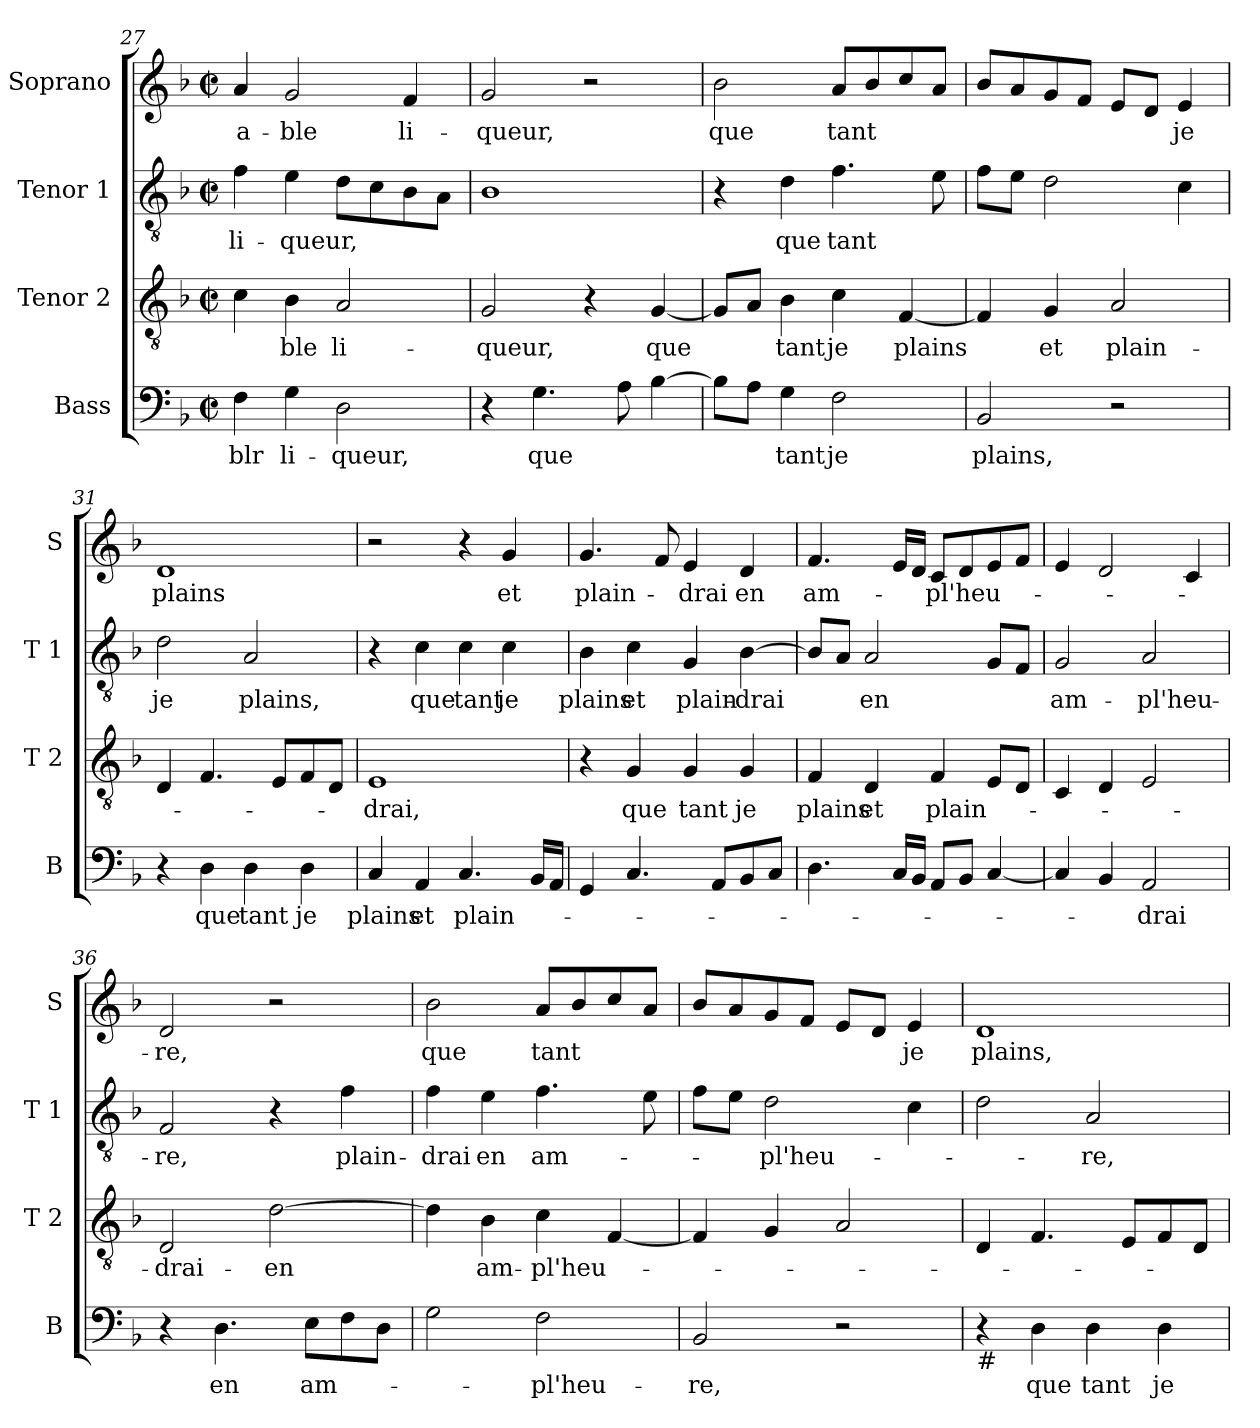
**kern	**text	**kern	**text	**kern	**text	**kern	**text
*part4	*part4	*part3	*part3	*part2	*part2	*part1	*part1
*staff4	*staff4	*staff3	*staff3	*staff2	*staff2	*staff1	*staff1
*I"Bass	*	*I"Tenor 2	*	*I"Tenor 1	*	*I"Soprano	*
*I'B	*	*I'T 2	*	*I'T 1	*	*I'S	*
*clefF4	*	*clefGv2	*	*clefGv2	*	*clefG2	*
*k[b-]	*	*k[b-]	*	*k[b-]	*	*k[b-]	*
*F:	*	*F:	*	*F:	*	*F:	*
*M2/2	*	*M2/2	*	*M2/2	*	*M2/2	*
*met(c|)	*	*met(c|)	*	*met(c|)	*	*met(c|)	*
=27	=27	=27	=27	=27	=27	=27	=27
!	!LO:LY:b	!	!	!	!LO:LY:b	!	!LO:LY:b
4F\	-blr	4c\	.	4f\	li-	4a/	-a-
!	!LO:LY:b	!	!LO:LY:b	!	!LO:LY:b	!	!LO:LY:b
4G\	li-	4B-\	-ble	4e\	-queur,	2g/	-ble
!	!LO:LY:b	!	!LO:LY:b	!	!	!	!
2D\	-queur,	2A/	li-	8d\L	.	.	.
.	.	.	.	8c\	.	.	.
!	!	!	!	!	!	!	!LO:LY:b
.	.	.	.	8B-\	.	4f/	li-
.	.	.	.	8A\J	.	.	.
=28	=28	=28	=28	=28	=28	=28	=28
!	!	!	!LO:LY:b	!	!	!	!LO:LY:b
4r	.	2G/	-queur,	1B-	.	2g/	-queur,
!	!LO:LY:b	!	!	!	!	!	!
4.G\	que	.	.	.	.	.	.
.	.	4r	.	.	.	2r	.
8A\	.	.	.	.	.	.	.
!	!	!	!LO:LY:b	!	!	!	!
[4B-\	.	[4G/	que	.	.	.	.
=29	=29	=29	=29	=29	=29	=29	=29
!	!	!	!	!	!	!	!LO:LY:b
8B-\L]	.	8G/L]	.	4r	.	2b-\	que
8A\J	.	8A/J	.	.	.	.	.
!	!LO:LY:b	!	!LO:LY:b	!	!LO:LY:b	!	!
4G\	tant	4B-\	tant	4d\	que	.	.
!	!LO:LY:b	!	!LO:LY:b	!	!LO:LY:b	!	!LO:LY:b
2F\	je	4c\	je	4.f\	tant	8a/L	tant
.	.	.	.	.	.	8b-/	.
!	!	!	!LO:LY:b	!	!	!	!
.	.	[4F/	plains	.	.	8cc/	.
.	.	.	.	8e\	.	8a/J	.
!!LO:LB:g=z
=30	=30	=30	=30	=30	=30	=30	=30
!	!LO:LY:b	!	!	!	!	!	!
2BB-/	plains,	4F/]	.	8f\L	.	8b-/L	.
.	.	.	.	8e\J	.	8a/	.
!	!	!	!LO:LY:b	!	!	!	!
.	.	4G/	et	2d\	.	8g/	.
.	.	.	.	.	.	8f/J	.
!	!	!	!LO:LY:b	!	!	!	!
2r	.	2A/	plain-	.	.	8e/L	.
.	.	.	.	.	.	8d/J	.
!	!	!	!	!	!	!	!LO:LY:b
.	.	.	.	4c\	.	4e/	je
=31	=31	=31	=31	=31	=31	=31	=31
!	!	!	!	!	!LO:LY:b	!	!LO:LY:b
4r	.	4D/	.	2d\	je	1d	plains
!	!LO:LY:b	!	!	!	!	!	!
4D\	que	4.F/	.	.	.	.	.
!	!LO:LY:b	!	!	!	!LO:LY:b	!	!
4D\	tant	.	.	2A/	plains,	.	.
.	.	8E/L	.	.	.	.	.
!	!LO:LY:b	!	!	!	!	!	!
4D\	je	8F/	.	.	.	.	.
.	.	8D/J	.	.	.	.	.
=32	=32	=32	=32	=32	=32	=32	=32
!	!LO:LY:b	!	!LO:LY:b	!	!	!	!
4C/	plains	1E	-drai,	4r	.	2r	.
!	!LO:LY:b	!	!	!	!LO:LY:b	!	!
4AA/	et	.	.	4c\	que	.	.
!	!LO:LY:b	!	!	!	!LO:LY:b	!	!
4.C/	plain-	.	.	4c\	tant	4r	.
!	!	!	!	!	!LO:LY:b	!	!LO:LY:b
.	.	.	.	4c\	je	4g/	et
16BB-/LL	.	.	.	.	.	.	.
16AA/JJ	.	.	.	.	.	.	.
=33	=33	=33	=33	=33	=33	=33	=33
!	!	!	!	!	!LO:LY:b	!	!LO:LY:b
4GG/	.	4r	.	4B-\	plains	4.g/	plain-
!	!	!	!LO:LY:b	!	!LO:LY:b	!	!
4.C/	.	4G/	que	4c\	et	.	.
.	.	.	.	.	.	8f/	.
!	!	!	!LO:LY:b	!	!LO:LY:b	!	!LO:LY:b
.	.	4G/	tant	4G/	plain-	4e/	-drai
8AA/L	.	.	.	.	.	.	.
!	!	!	!LO:LY:b	!	!LO:LY:b	!	!LO:LY:b
8BB-/	.	4G/	je	[4B-\	-drai	4d/	en
8C/J	.	.	.	.	.	.	.
=34	=34	=34	=34	=34	=34	=34	=34
!	!	!	!LO:LY:b	!	!	!	!LO:LY:b
4.D\	.	4F/	plains	8B-/L]	.	4.f/	am-
.	.	.	.	8A/J	.	.	.
!	!	!	!LO:LY:b	!	!LO:LY:b	!	!
.	.	4D/	et	2A/	en	.	.
16C/LL	.	.	.	.	.	16e/LL	.
16BB-/JJ	.	.	.	.	.	16d/JJ	.
!	!	!	!LO:LY:b	!	!	!	!LO:LY:b
8AA/L	.	4F/	plain-	.	.	8c/L	-pl'heu-
8BB-/J	.	.	.	.	.	8d/	.
[4C/	.	8E/L	.	8G/L	.	8e/	.
.	.	8D/J	.	8F/J	.	8f/J	.
=35	=35	=35	=35	=35	=35	=35	=35
!	!	!	!	!	!LO:LY:b	!	!
4C/]	.	4C/	.	2G/	am-	4e/	.
4BB-/	.	4D/	.	.	.	2d/	.
!	!LO:LY:b	!	!	!	!LO:LY:b	!	!
2AA/	-drai	2E/	.	2A/	-pl'heu-	.	.
.	.	.	.	.	.	4c/	.
!!LO:PB:g=z
=36	=36	=36	=36	=36	=36	=36	=36
!	!	!	!LO:LY:b	!	!LO:LY:b	!	!LO:LY:b
4r	.	2D/	-drai-	2F/	-re,	2d/	-re,
!	!LO:LY:b	!	!	!	!	!	!
4.D\	en	.	.	.	.	.	.
!	!	!	!LO:LY:b	!	!	!	!
.	.	[2d\	-en	4r	.	2r	.
!	!LO:LY:b	!	!	!	!	!	!
8E\L	am-	.	.	.	.	.	.
!	!	!	!	!	!LO:LY:b	!	!
8F\	.	.	.	4f\	plain-	.	.
8D\J	.	.	.	.	.	.	.
=37	=37	=37	=37	=37	=37	=37	=37
!	!	!	!	!	!LO:LY:b	!	!LO:LY:b
2G\	.	4d\]	.	4f\	-drai	2b-\	que
!	!	!	!LO:LY:b	!	!LO:LY:b	!	!
.	.	4B-\	am-	4e\	en	.	.
!	!LO:LY:b	!	!LO:LY:b	!	!LO:LY:b	!	!LO:LY:b
2F\	-pl'heu-	4c\	-pl'heu-	4.f\	am-	8a/L	tant
.	.	.	.	.	.	8b-/	.
.	.	[4F/	.	.	.	8cc/	.
.	.	.	.	8e\	.	8a/J	.
=38	=38	=38	=38	=38	=38	=38	=38
!	!LO:LY:b	!	!	!	!	!	!
2BB-/	-re,	4F/]	.	8f\L	.	8b-/L	.
.	.	.	.	8e\J	.	8a/	.
!	!	!	!	!	!LO:LY:b	!	!
.	.	4G/	.	2d\	-pl'heu-	8g/	.
.	.	.	.	.	.	8f/J	.
2r	.	2A/	.	.	.	8e/L	.
.	.	.	.	.	.	8d/J	.
!	!	!	!	!	!	!	!LO:LY:b
.	.	.	.	4c\	.	4e/	je
=39	=39	=39	=39	=39	=39	=39	=39
!LO:TX:b:t=#	!	!	!	!	!	!	!
!	!	!	!	!	!	!	!LO:LY:b
4r	.	4D/	.	2d\	.	1d	plains,
!	!LO:LY:b	!	!	!	!	!	!
4D\	que	4.F/	.	.	.	.	.
!	!LO:LY:b	!	!	!	!LO:LY:b	!	!
4D\	tant	.	.	2A/	-re,	.	.
.	.	8E/L	.	.	.	.	.
!	!LO:LY:b	!	!	!	!	!	!
4D\	je	8F/	.	.	.	.	.
.	.	8D/J	.	.	.	.	.
=	=	=	=	=	=	=	=
*-	*-	*-	*-	*-	*-	*-	*-
